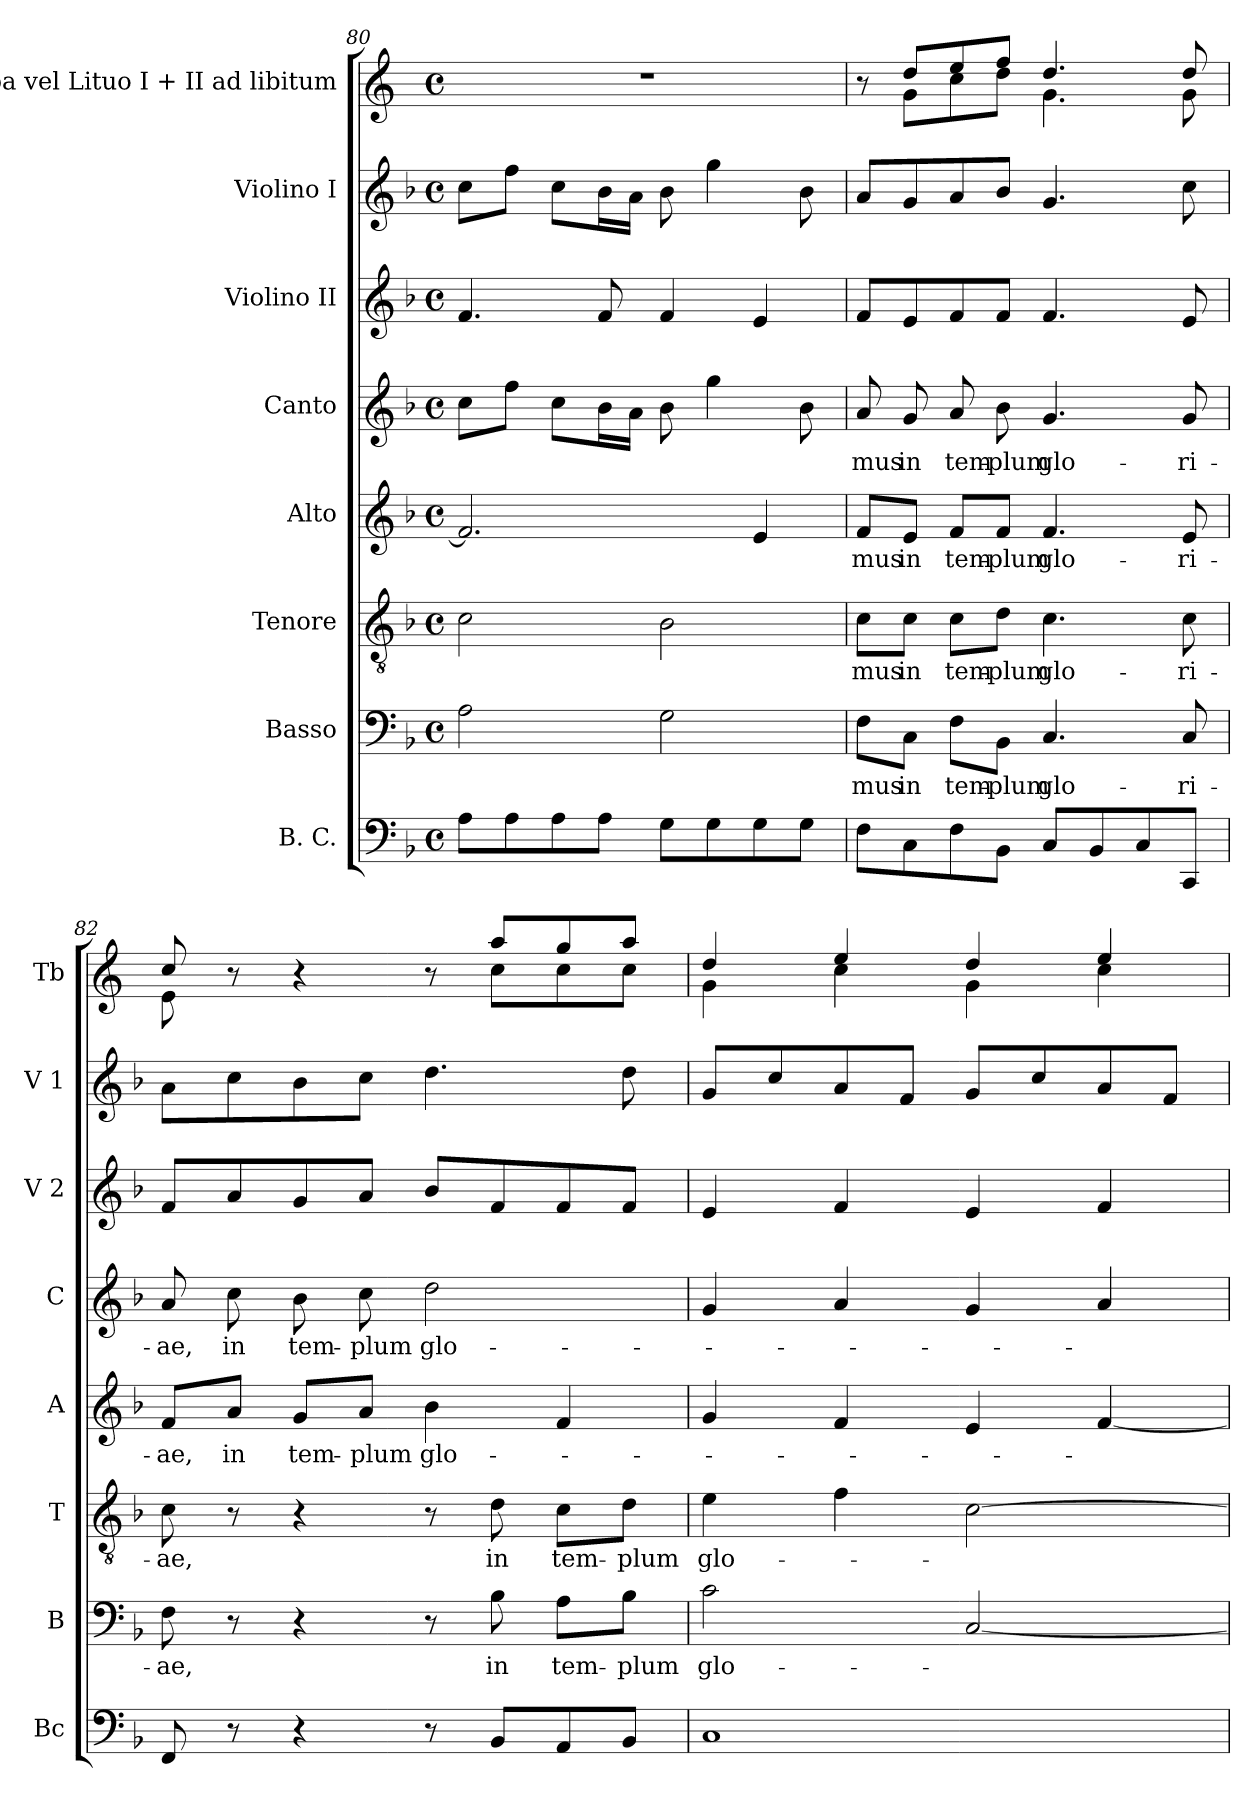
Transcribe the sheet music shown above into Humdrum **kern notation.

**kern	**kern	**text	**kern	**text	**kern	**text	**kern	**text	**kern	**kern	**kern
*part8	*part7	*part7	*part6	*part6	*part5	*part5	*part4	*part4	*part3	*part2	*part1
*staff8	*staff7	*staff7	*staff6	*staff6	*staff5	*staff5	*staff4	*staff4	*staff3	*staff2	*staff1
*I"B. C.	*I"Basso	*	*I"Tenore	*	*I"Alto	*	*I"Canto	*	*I"Violino II	*I"Violino I	*I"Tuba vel Lituo I + II ad libitum
*I'Bc	*I'B	*	*I'T	*	*I'A	*	*I'C	*	*I'V 2	*I'V 1	*I'Tb
!!LO:LB:g=z
*clefF4	*clefF4	*	*clefGv2	*	*clefG2	*	*clefG2	*	*clefG2	*clefG2	*clefG2
*	*	*	*	*	*	*	*	*	*	*	*ITrd4c7
*k[b-]	*k[b-]	*	*k[b-]	*	*k[b-]	*	*k[b-]	*	*k[b-]	*k[b-]	*k[b-]
*M4/4	*M4/4	*	*M4/4	*	*M4/4	*	*M4/4	*	*M4/4	*M4/4	*M4/4
*met(c)	*met(c)	*	*met(c)	*	*met(c)	*	*met(c)	*	*met(c)	*met(c)	*met(c)
=80	=80	=80	=80	=80	=80	=80	=80	=80	=80	=80	=80
8A\L	2A\	.	2c\	.	2.f/]	.	8cc\L	.	4.f/	8cc\L	1r
8A\	.	.	.	.	.	.	8ff\J	.	.	8ff\J	.
8A\	.	.	.	.	.	.	8cc\L	.	.	8cc\L	.
8A\J	.	.	.	.	.	.	16b-\L	.	8f/	16b-\L	.
.	.	.	.	.	.	.	16a\JJ	.	.	16a\JJ	.
8G\L	2G\	.	2B-\	.	.	.	8b-\	.	4f/	8b-\	.
8G\	.	.	.	.	.	.	4gg\	.	.	4gg\	.
8G\	.	.	.	.	4e/	.	.	.	4e/	.	.
8G\J	.	.	.	.	.	.	8b-\	.	.	8b-\	.
=81	=81	=81	=81	=81	=81	=81	=81	=81	=81	=81	=81
!	!	!LO:LY:b	!	!LO:LY:b	!	!LO:LY:b	!	!LO:LY:b	!	!	!
*	*	*	*	*	*	*	*	*	*	*	*^
8F\L	8F\L	-mus	8c\L	-mus	8f/L	-mus	8a/	-mus	8f/L	8a/L	8r	8ryy
!	!	!LO:LY:b	!	!LO:LY:b	!	!LO:LY:b	!	!LO:LY:b	!	!	!	!
8C\	8C\J	in	8c\J	in	8e/J	in	8g/	in	8e/	8g/	8g/L	8c\L
!	!	!LO:LY:b	!	!LO:LY:b	!	!LO:LY:b	!	!LO:LY:b	!	!	!	!
8F\	8F\L	tem-	8c\L	tem-	8f/L	tem-	8a/	tem-	8f/	8a/	8a/	8f\
!	!	!LO:LY:b	!	!LO:LY:b	!	!LO:LY:b	!	!LO:LY:b	!	!	!	!
8BB-\J	8BB-\J	-plum	8d\J	-plum	8f/J	-plum	8b-\	-plum	8f/J	8b-/J	8b-/J	8g\J
!	!	!LO:LY:b	!	!LO:LY:b	!	!LO:LY:b	!	!LO:LY:b	!	!	!	!
8C/L	4.C/	glo-	4.c\	glo-	4.f/	glo-	4.g/	glo-	4.f/	4.g/	4.g/	4.c\
8BB-/	.	.	.	.	.	.	.	.	.	.	.	.
8C/	.	.	.	.	.	.	.	.	.	.	.	.
!	!	!LO:LY:b	!	!LO:LY:b	!	!LO:LY:b	!	!LO:LY:b	!	!	!	!
8CC/J	8C/	-ri-	8c\	-ri-	8e/	-ri-	8g/	-ri-	8e/	8cc\	8g/	8c\
!!LO:PB:g=z	!!
=82	=82	=82	=82	=82	=82	=82	=82	=82	=82	=82	=82	=82
!	!	!LO:LY:b	!	!LO:LY:b	!	!LO:LY:b	!	!LO:LY:b	!	!	!	!
8FF/	8F\	-ae,	8c\	-ae,	8f/L	-ae,	8a/	-ae,	8f/L	8a\L	8f/	8A\
!	!	!	!	!	!	!LO:LY:b	!	!LO:LY:b	!	!	!	!
8r	8r	.	8r	.	8a/J	in	8cc\	in	8a/	8cc\	8r	8ryy
!	!	!	!	!	!	!LO:LY:b	!	!LO:LY:b	!	!	!	!
4r	4r	.	4r	.	8g/L	tem-	8b-\	tem-	8g/	8b-\	4r	4ryy
!	!	!	!	!	!	!LO:LY:b	!	!LO:LY:b	!	!	!	!
.	.	.	.	.	8a/J	-plum	8cc\	-plum	8a/J	8cc\J	.	.
!	!	!	!	!	!	!LO:LY:b	!	!LO:LY:b	!	!	!	!
8r	8r	.	8r	.	4b-\	glo-	2dd\	glo-	8b-/L	4.dd\	8r	8ryy
!	!	!LO:LY:b	!	!LO:LY:b	!	!	!	!	!	!	!	!
8BB-/L	8B-\	in	8d\	in	.	.	.	.	8f/	.	8dd/L	8f\L
!	!	!LO:LY:b	!	!LO:LY:b	!	!	!	!	!	!	!	!
8AA/	8A\L	tem-	8c\L	tem-	4f/	.	.	.	8f/	.	8cc/	8f\
!	!	!LO:LY:b	!	!LO:LY:b	!	!	!	!	!	!	!	!
8BB-/J	8B-\J	-plum	8d\J	-plum	.	.	.	.	8f/J	8dd\	8dd/J	8f\J
=83	=83	=83	=83	=83	=83	=83	=83	=83	=83	=83	=83	=83
!	!	!LO:LY:b	!	!LO:LY:b	!	!	!	!	!	!	!	!
1C	2c\	glo-	4e\	glo-	4g/	.	4g/	.	4e/	8g/L	4g/	4c\
.	.	.	.	.	.	.	.	.	.	8cc/	.	.
.	.	.	4f\	.	4f/	.	4a/	.	4f/	8a/	4a/	4f\
.	.	.	.	.	.	.	.	.	.	8f/J	.	.
.	[2C/	.	[2c\	.	4e/	.	4g/	.	4e/	8g/L	4g/	4c\
.	.	.	.	.	.	.	.	.	.	8cc/	.	.
.	.	.	.	.	[4f/	.	4a/	.	4f/	8a/	4a/	4f\
.	.	.	.	.	.	.	.	.	.	8f/J	.	.
*	*	*	*	*	*	*	*	*	*	*	*v	*v
=	=	=	=	=	=	=	=	=	=	=	=
*-	*-	*-	*-	*-	*-	*-	*-	*-	*-	*-	*-
